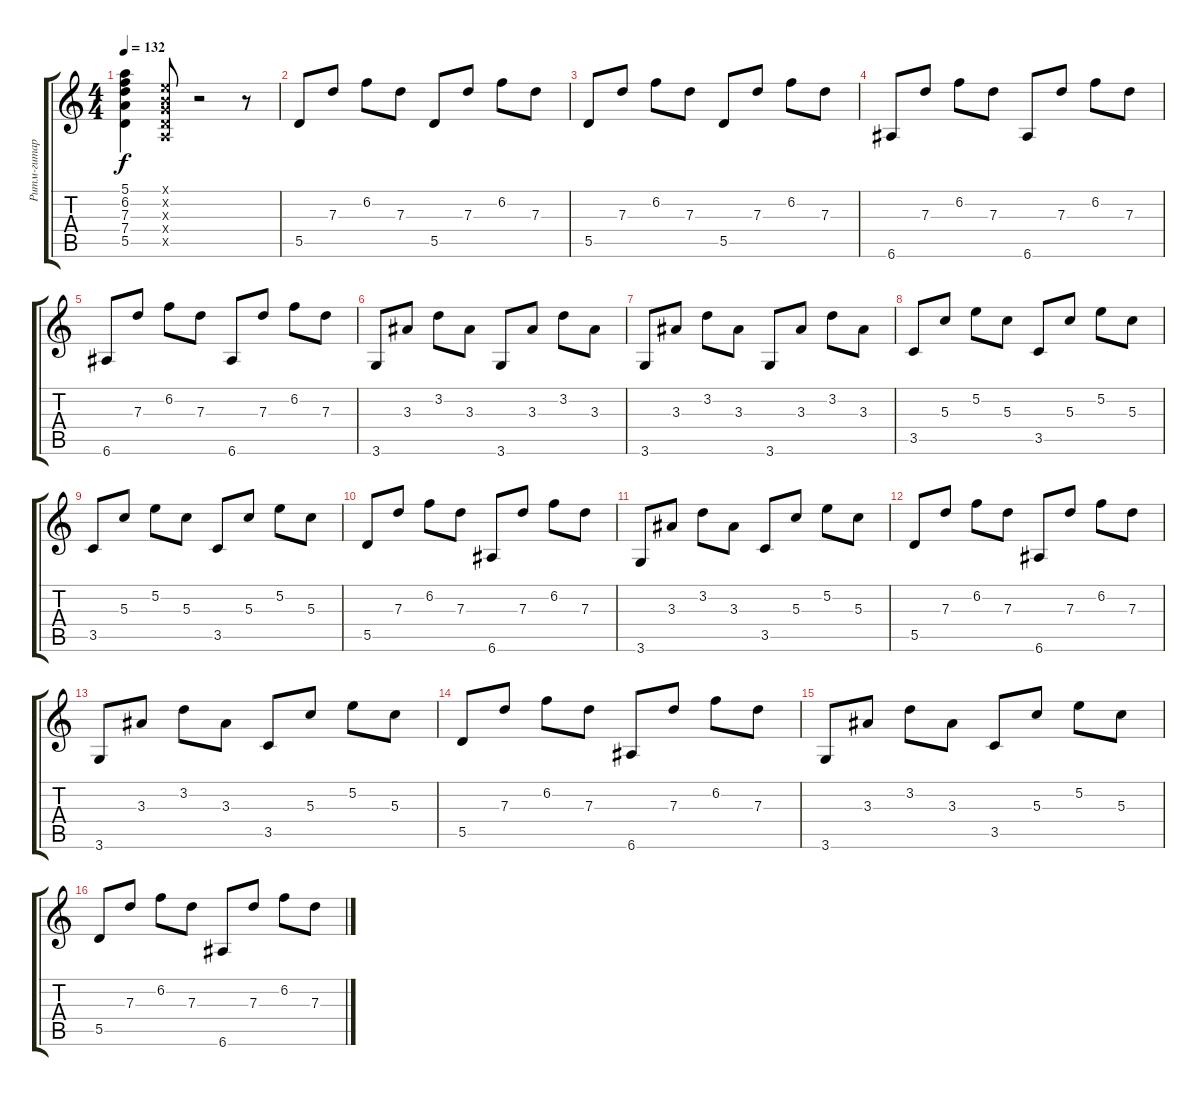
\track ("Ритм-гитара" "Ритм-гитар") {instrument acousticguitarsteel}
\staff {score tabs}
\tuning (E4 B3 G3 D3 A2 E2) {hide}
\ts (4 4)
\tempo 132
\clef g2
\ks c
(5.1 6.2 7.3 7.4 5.5).4{dy f} (0.1{x} 0.2{x} 0.3{x} 0.4{x} 0.5{x}).8 r.2 r.8 |
5.5.8 7.3.8 6.2.8 7.3.8 5.5.8 7.3.8 6.2.8 7.3.8 |
5.5.8 7.3.8 6.2.8 7.3.8 5.5.8 7.3.8 6.2.8 7.3.8 |
6.6.8 7.3.8 6.2.8 7.3.8 6.6.8 7.3.8 6.2.8 7.3.8 |
6.6.8 7.3.8 6.2.8 7.3.8 6.6.8 7.3.8 6.2.8 7.3.8 |
3.6.8 3.3.8 3.2.8 3.3.8 3.6.8 3.3.8 3.2.8 3.3.8 |
3.6.8 3.3.8 3.2.8 3.3.8 3.6.8 3.3.8 3.2.8 3.3.8 |
3.5.8 5.3.8 5.2.8 5.3.8 3.5.8 5.3.8 5.2.8 5.3.8 |
3.5.8 5.3.8 5.2.8 5.3.8 3.5.8 5.3.8 5.2.8 5.3.8 |
5.5.8 7.3.8 6.2.8 7.3.8 6.6.8 7.3.8 6.2.8 7.3.8 |
3.6.8 3.3.8 3.2.8 3.3.8 3.5.8 5.3.8 5.2.8 5.3.8 |
5.5.8 7.3.8 6.2.8 7.3.8 6.6.8 7.3.8 6.2.8 7.3.8 |
3.6.8 3.3.8 3.2.8 3.3.8 3.5.8 5.3.8 5.2.8 5.3.8 |
5.5.8 7.3.8 6.2.8 7.3.8 6.6.8 7.3.8 6.2.8 7.3.8 |
3.6.8 3.3.8 3.2.8 3.3.8 3.5.8 5.3.8 5.2.8 5.3.8 |
5.5.8 7.3.8 6.2.8 7.3.8 6.6.8 7.3.8 6.2.8 7.3.8
